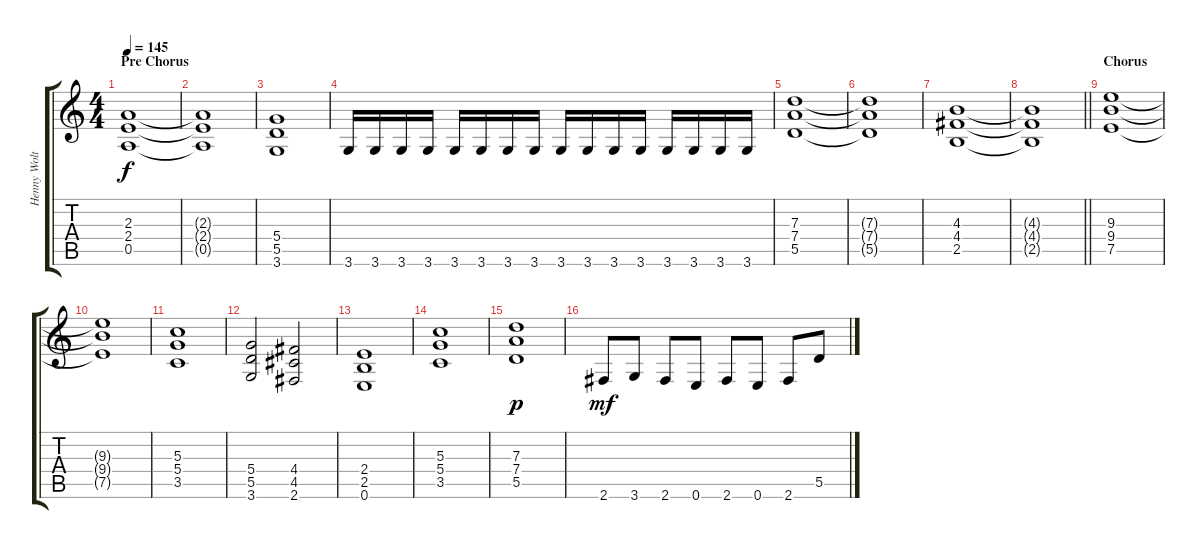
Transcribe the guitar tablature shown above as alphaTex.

\track ("Henny Wolter" "Henny Wolt") {instrument distortionguitar}
\staff {score tabs}
\tuning (E4 B3 G3 D3 A2 E2) {hide}
\ts (4 4)
\section ("" "Pre Chorus")
\tempo 145
\clef g2
\ks c
(2.3 2.4 0.5).1{dy f} |
(2.3{t} 2.4{t} 0.5{t}).1 |
(5.4 5.5 3.6).1 |
3.6.16 3.6.16 3.6.16 3.6.16 3.6.16 3.6.16 3.6.16 3.6.16 3.6.16 3.6.16 3.6.16 3.6.16 3.6.16 3.6.16 3.6.16 3.6.16 |
(7.3 7.4 5.5).1 |
(7.3{t} 7.4{t} 5.5{t}).1 |
(4.3 4.4 2.5).1 |
\barLineRight lightlight
(4.3{t} 4.4{t} 2.5{t}).1 |
\section ("" "Chorus")
(9.3 9.4 7.5).1 |
(9.3{t} 9.4{t} 7.5{t}).1 |
(5.3 5.4 3.5).1 |
(5.4 5.5 3.6).2 (4.4 4.5 2.6).2 |
(2.4 2.5 0.6).1 |
(5.3 5.4 3.5).1 |
(7.3 7.4 5.5).1{dy p} |
2.6.8{dy mf} 3.6.8 2.6.8 0.6.8 2.6.8 0.6.8 2.6.8 5.5.8
